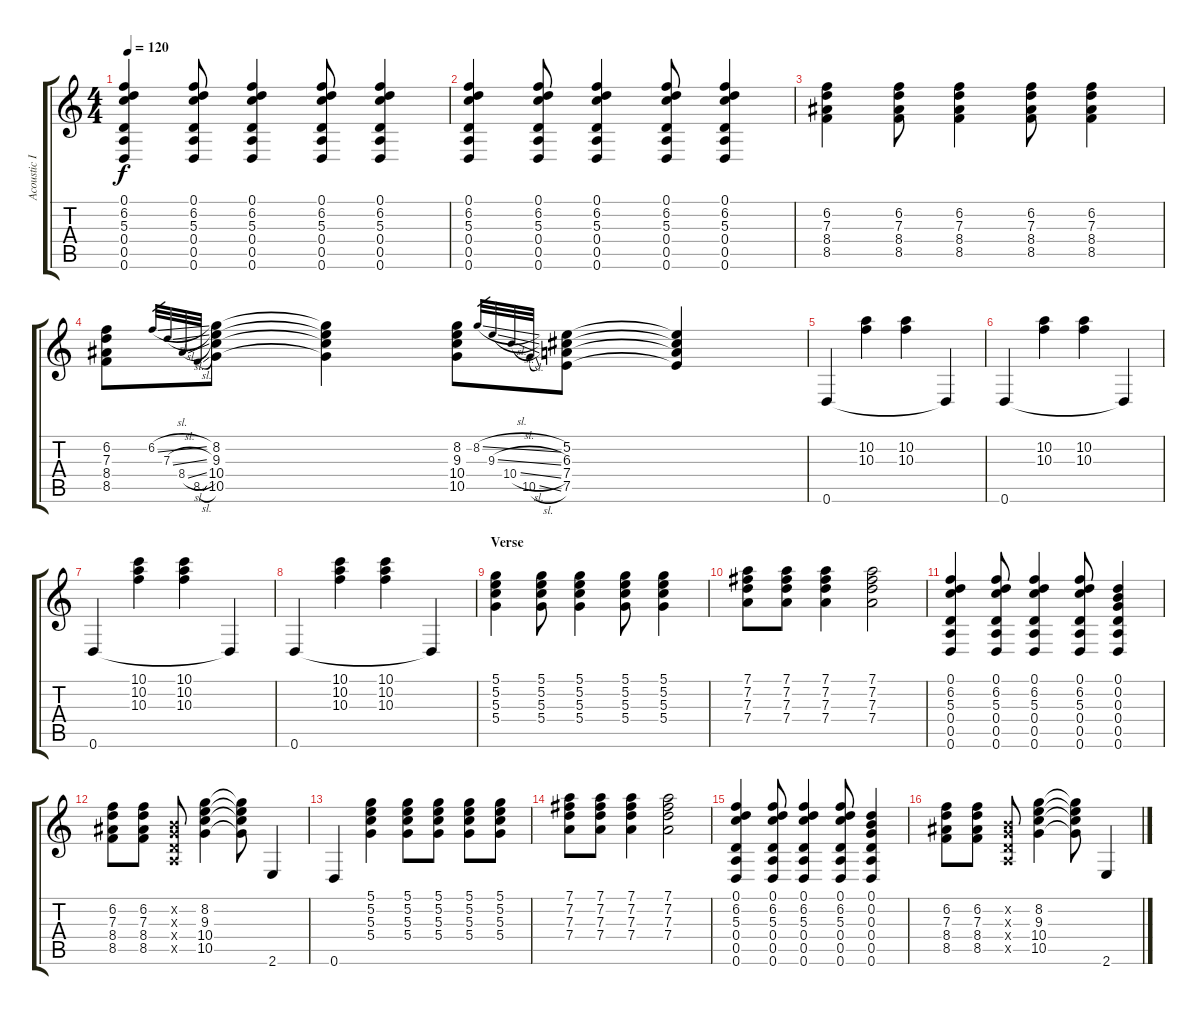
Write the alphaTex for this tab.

\track ("Acoustic I" "Acoustic I") {instrument acousticguitarnylon}
\staff {score tabs}
\tuning (D4 B3 G3 D3 A2 D2) {hide}
\ts (4 4)
\tempo 120
\clef g2
\ks c
(0.1 6.2 5.3 0.4 0.5 0.6).4{dy f} (0.1 6.2 5.3 0.4 0.5 0.6).8 (0.1 6.2 5.3 0.4 0.5 0.6).4 (0.1 6.2 5.3 0.4 0.5 0.6).8 (0.1 6.2 5.3 0.4 0.5 0.6).4 |
(0.1 6.2 5.3 0.4 0.5 0.6).4 (0.1 6.2 5.3 0.4 0.5 0.6).8 (0.1 6.2 5.3 0.4 0.5 0.6).4 (0.1 6.2 5.3 0.4 0.5 0.6).8 (0.1 6.2 5.3 0.4 0.5 0.6).4 |
(6.2 7.3 8.4 8.5).4 (6.2 7.3 8.4 8.5).8 (6.2 7.3 8.4 8.5).4 (6.2 7.3 8.4 8.5).8 (6.2 7.3 8.4 8.5).4 |
(6.2 7.3 8.4 8.5).8 6.2{sl}.32{gr} 7.3{sl}.32{gr} 8.4{sl}.32{gr} 8.5{sl}.32{gr} (8.2 9.3 10.4 10.5).8 (8.2{t} 9.3{t} 10.4{t} 10.5{t}).4 (8.2 9.3 10.4 10.5).8 8.2{sl}.32{gr} 9.3{sl}.32{gr} 10.4{sl}.32{gr} 10.5{sl}.32{gr} (5.2 6.3 7.4 7.5).8 (5.2{t} 6.3{t} 7.4{t} 7.5{t}).4 |
0.6.4 (10.2 10.3).4 (10.2 10.3).4 0.6{t}.4 |
0.6.4 (10.2 10.3).4 (10.2 10.3).4 0.6{t}.4 |
0.6.4 (10.1 10.2 10.3).4 (10.1 10.2 10.3).4 0.6{t}.4 |
0.6.4 (10.1 10.2 10.3).4 (10.1 10.2 10.3).4 0.6{t}.4 |
\section ("" "Verse")
(5.1 5.2 5.3 5.4).4 (5.1 5.2 5.3 5.4).8 (5.1 5.2 5.3 5.4).4 (5.1 5.2 5.3 5.4).8 (5.1 5.2 5.3 5.4).4 |
(7.1 7.2 7.3 7.4).8 (7.1 7.2 7.3 7.4).8 (7.1 7.2 7.3 7.4).4 (7.1 7.2 7.3 7.4).2 |
(0.1 6.2 5.3 0.4 0.5 0.6).4 (0.1 6.2 5.3 0.4 0.5 0.6).8 (0.1 6.2 5.3 0.4 0.5 0.6).4 (0.1 6.2 5.3 0.4 0.5 0.6).8 (0.1 0.2 0.3 0.4 0.5 0.6).4 |
(6.2 7.3 8.4 8.5).8 (6.2 7.3 8.4 8.5).8 (0.2{x} 0.3{x} 0.4{x} 0.5{x}).8 (8.2 9.3 10.4 10.5).4 (8.2{t} 9.3{t} 10.4{t} 10.5{t}).8 2.6.4 |
0.6.4 (5.1 5.2 5.3 5.4).4 (5.1 5.2 5.3 5.4).8 (5.1 5.2 5.3 5.4).8 (5.1 5.2 5.3 5.4).8 (5.1 5.2 5.3 5.4).8 |
(7.1 7.2 7.3 7.4).8 (7.1 7.2 7.3 7.4).8 (7.1 7.2 7.3 7.4).4 (7.1 7.2 7.3 7.4).2 |
(0.1 6.2 5.3 0.4 0.5 0.6).4 (0.1 6.2 5.3 0.4 0.5 0.6).8 (0.1 6.2 5.3 0.4 0.5 0.6).4 (0.1 6.2 5.3 0.4 0.5 0.6).8 (0.1 0.2 0.3 0.4 0.5 0.6).4 |
(6.2 7.3 8.4 8.5).8 (6.2 7.3 8.4 8.5).8 (0.2{x} 0.3{x} 0.4{x} 0.5{x}).8 (8.2 9.3 10.4 10.5).4 (8.2{t} 9.3{t} 10.4{t} 10.5{t}).8 2.6.4
